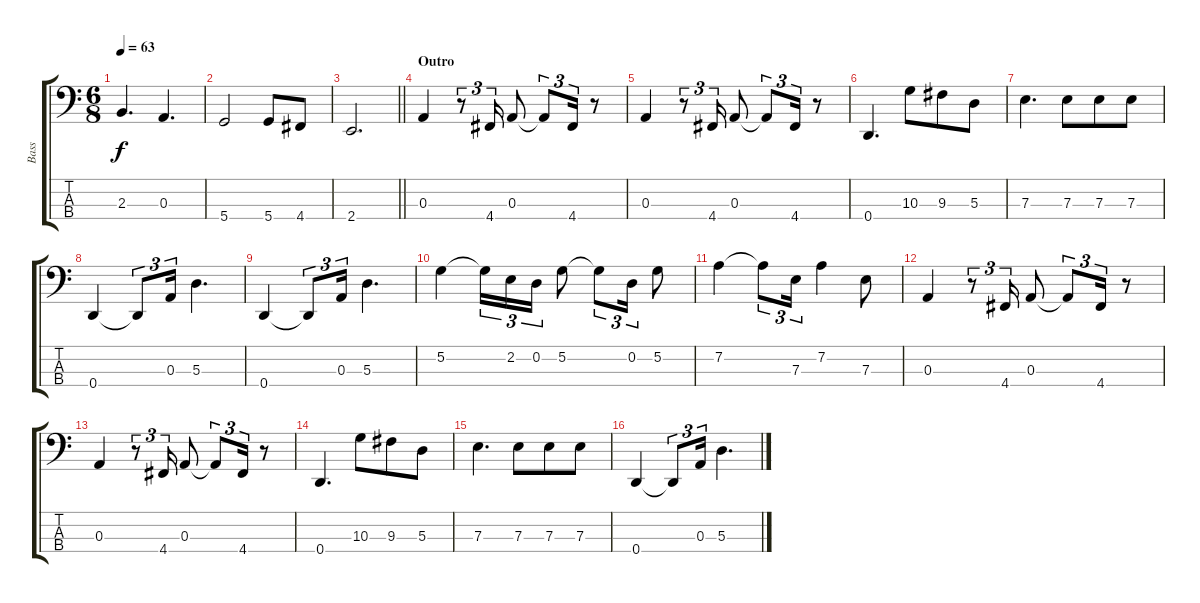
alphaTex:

\track ("Bass" "Bass") {instrument acousticbass}
\staff {score tabs}
\tuning (G2 D2 A1 D1) {hide}
\ts (6 8)
\tempo 63
\clef f4
\ks c
2.3.4{d dy f} 0.3.4{d} |
5.4.2 5.4.8 4.4.8 |
\barLineRight lightlight
2.4.2{d} |
\section ("" "Outro")
0.3.4 r.8{tu (3 2)} 4.4.16{tu (3 2)} 0.3.8 0.3{t}.8{tu (3 2)} 4.4.16{tu (3 2)} r.8 |
0.3.4 r.8{tu (3 2)} 4.4.16{tu (3 2)} 0.3.8 0.3{t}.8{tu (3 2)} 4.4.16{tu (3 2)} r.8 |
0.4.4{d} 10.3.8 9.3.8 5.3.8 |
7.3.4{d} 7.3.8 7.3.8 7.3.8 |
0.4.4 0.4{t}.8{tu (3 2)} 0.3.16{tu (3 2)} 5.3.4{d} |
0.4.4 0.4{t}.8{tu (3 2)} 0.3.16{tu (3 2)} 5.3.4{d} |
5.2.4 5.2{t}.16{tu (3 2)} 2.2.16{tu (3 2)} 0.2.16{tu (3 2)} 5.2.8 5.2{t}.8{tu (3 2)} 0.2.16{tu (3 2)} 5.2.8 |
7.2.4 7.2{t}.8{tu (3 2)} 7.3.16{tu (3 2)} 7.2.4 7.3.8 |
0.3.4 r.8{tu (3 2)} 4.4.16{tu (3 2)} 0.3.8 0.3{t}.8{tu (3 2)} 4.4.16{tu (3 2)} r.8 |
0.3.4 r.8{tu (3 2)} 4.4.16{tu (3 2)} 0.3.8 0.3{t}.8{tu (3 2)} 4.4.16{tu (3 2)} r.8 |
0.4.4{d} 10.3.8 9.3.8 5.3.8 |
7.3.4{d} 7.3.8 7.3.8 7.3.8 |
0.4.4 0.4{t}.8{tu (3 2)} 0.3.16{tu (3 2)} 5.3.4{d}
